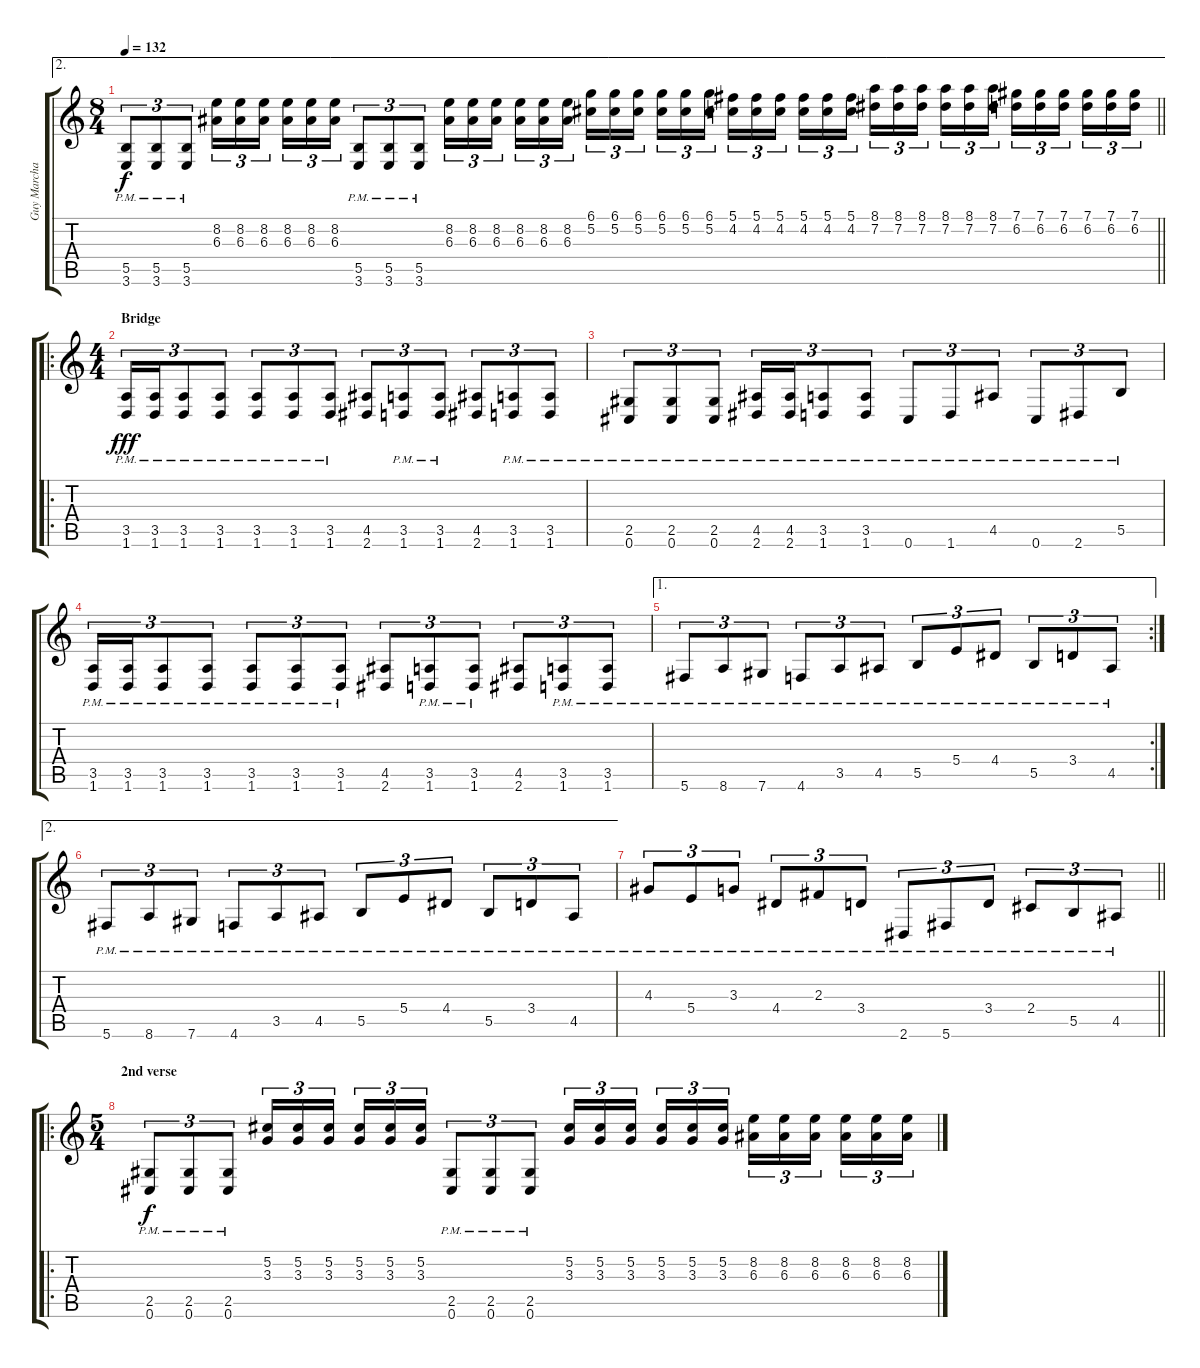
\track ("Guy Marchais" "Guy Marcha") {instrument distortionguitar}
\staff {score tabs}
\tuning (Db4 Ab3 E3 B2 Gb2 Db2) {hide}
\ae 2
\ts (8 4)
\tempo 132
\clef g2
\barLineRight lightlight
\ks c
(5.5{pm} 3.6{pm}).8{tu (3 2) dy f} (5.5{pm} 3.6{pm}).8{tu (3 2)} (5.5{pm} 3.6{pm}).8{tu (3 2)} (8.2 6.3).16{tu (3 2)} (8.2 6.3).16{tu (3 2)} (8.2 6.3).16{tu (3 2) beam splitsecondary} (8.2 6.3).16{tu (3 2)} (8.2 6.3).16{tu (3 2)} (8.2 6.3).16{tu (3 2)} (5.5{pm} 3.6{pm}).8{tu (3 2)} (5.5{pm} 3.6{pm}).8{tu (3 2)} (5.5{pm} 3.6{pm}).8{tu (3 2)} (8.2 6.3).16{tu (3 2)} (8.2 6.3).16{tu (3 2)} (8.2 6.3).16{tu (3 2) beam splitsecondary} (8.2 6.3).16{tu (3 2)} (8.2 6.3).16{tu (3 2)} (8.2 6.3).16{tu (3 2)} (6.1 5.2).16{tu (3 2)} (6.1 5.2).16{tu (3 2)} (6.1 5.2).16{tu (3 2) beam splitsecondary} (6.1 5.2).16{tu (3 2)} (6.1 5.2).16{tu (3 2)} (6.1 5.2).16{tu (3 2)} (5.1 4.2).16{tu (3 2)} (5.1 4.2).16{tu (3 2)} (5.1 4.2).16{tu (3 2) beam splitsecondary} (5.1 4.2).16{tu (3 2)} (5.1 4.2).16{tu (3 2)} (5.1 4.2).16{tu (3 2)} (8.1 7.2).16{tu (3 2)} (8.1 7.2).16{tu (3 2)} (8.1 7.2).16{tu (3 2) beam splitsecondary} (8.1 7.2).16{tu (3 2)} (8.1 7.2).16{tu (3 2)} (8.1 7.2).16{tu (3 2)} (7.1 6.2).16{tu (3 2)} (7.1 6.2).16{tu (3 2)} (7.1 6.2).16{tu (3 2) beam splitsecondary} (7.1 6.2).16{tu (3 2)} (7.1 6.2).16{tu (3 2)} (7.1 6.2).16{tu (3 2)} |
\ro
\ts (4 4)
\section ("" "Bridge")
(3.5{pm} 1.6{pm}).16{tu (3 2) dy fff} (3.5{pm} 1.6{pm}).16{tu (3 2)} (3.5{pm} 1.6{pm}).8{tu (3 2)} (3.5{pm} 1.6{pm}).8{tu (3 2)} (3.5{pm} 1.6{pm}).8{tu (3 2)} (3.5{pm} 1.6{pm}).8{tu (3 2)} (3.5{pm} 1.6{pm}).8{tu (3 2)} (4.5 2.6).8{tu (3 2)} (3.5{pm} 1.6{pm}).8{tu (3 2)} (3.5{pm} 1.6{pm}).8{tu (3 2)} (4.5 2.6).8{tu (3 2)} (3.5{pm} 1.6{pm}).8{tu (3 2)} (3.5{pm} 1.6{pm}).8{tu (3 2)} |
(2.5{pm} 0.6{pm}).8{tu (3 2)} (2.5{pm} 0.6{pm}).8{tu (3 2)} (2.5{pm} 0.6{pm}).8{tu (3 2)} (4.5{pm} 2.6{pm}).16{tu (3 2)} (4.5{pm} 2.6{pm}).16{tu (3 2)} (3.5{pm} 1.6{pm}).8{tu (3 2)} (3.5{pm} 1.6{pm}).8{tu (3 2)} 0.6{pm}.8{tu (3 2)} 1.6{pm}.8{tu (3 2)} 4.5{pm}.8{tu (3 2)} 0.6{pm}.8{tu (3 2)} 2.6{pm}.8{tu (3 2)} 5.5{pm}.8{tu (3 2)} |
(3.5{pm} 1.6{pm}).16{tu (3 2)} (3.5{pm} 1.6{pm}).16{tu (3 2)} (3.5{pm} 1.6{pm}).8{tu (3 2)} (3.5{pm} 1.6{pm}).8{tu (3 2)} (3.5{pm} 1.6{pm}).8{tu (3 2)} (3.5{pm} 1.6{pm}).8{tu (3 2)} (3.5{pm} 1.6{pm}).8{tu (3 2)} (4.5 2.6).8{tu (3 2)} (3.5{pm} 1.6{pm}).8{tu (3 2)} (3.5{pm} 1.6{pm}).8{tu (3 2)} (4.5 2.6).8{tu (3 2)} (3.5{pm} 1.6{pm}).8{tu (3 2)} (3.5{pm} 1.6{pm}).8{tu (3 2)} |
\ae 1
\rc 2
5.6{pm}.8{tu (3 2)} 8.6{pm}.8{tu (3 2)} 7.6{pm}.8{tu (3 2)} 4.6{pm}.8{tu (3 2)} 3.5{pm}.8{tu (3 2)} 4.5{pm}.8{tu (3 2)} 5.5{pm}.8{tu (3 2)} 5.4{pm}.8{tu (3 2)} 4.4{pm}.8{tu (3 2)} 5.5{pm}.8{tu (3 2)} 3.4{pm}.8{tu (3 2)} 4.5{pm}.8{tu (3 2)} |
\ae 2
5.6{pm}.8{tu (3 2)} 8.6{pm}.8{tu (3 2)} 7.6{pm}.8{tu (3 2)} 4.6{pm}.8{tu (3 2)} 3.5{pm}.8{tu (3 2)} 4.5{pm}.8{tu (3 2)} 5.5{pm}.8{tu (3 2)} 5.4{pm}.8{tu (3 2)} 4.4{pm}.8{tu (3 2)} 5.5{pm}.8{tu (3 2)} 3.4{pm}.8{tu (3 2)} 4.5{pm}.8{tu (3 2)} |
\barLineRight lightlight
4.3{pm}.8{tu (3 2)} 5.4{pm}.8{tu (3 2)} 3.3{pm}.8{tu (3 2)} 4.4{pm}.8{tu (3 2)} 2.3{pm}.8{tu (3 2)} 3.4{pm}.8{tu (3 2)} 2.6{pm}.8{tu (3 2)} 5.6{pm}.8{tu (3 2)} 3.4{pm}.8{tu (3 2)} 2.4{pm}.8{tu (3 2)} 5.5{pm}.8{tu (3 2)} 4.5{pm}.8{tu (3 2)} |
\ro
\ts (5 4)
\section ("" "2nd verse")
(2.5{pm} 0.6{pm}).8{tu (3 2) dy f} (2.5{pm} 0.6{pm}).8{tu (3 2)} (2.5{pm} 0.6{pm}).8{tu (3 2)} (5.2 3.3).16{tu (3 2)} (5.2 3.3).16{tu (3 2)} (5.2 3.3).16{tu (3 2) beam splitsecondary} (5.2 3.3).16{tu (3 2)} (5.2 3.3).16{tu (3 2)} (5.2 3.3).16{tu (3 2)} (2.5{pm} 0.6{pm}).8{tu (3 2)} (2.5{pm} 0.6{pm}).8{tu (3 2)} (2.5{pm} 0.6{pm}).8{tu (3 2)} (5.2 3.3).16{tu (3 2)} (5.2 3.3).16{tu (3 2)} (5.2 3.3).16{tu (3 2) beam splitsecondary} (5.2 3.3).16{tu (3 2)} (5.2 3.3).16{tu (3 2)} (5.2 3.3).16{tu (3 2)} (8.2 6.3).16{tu (3 2)} (8.2 6.3).16{tu (3 2)} (8.2 6.3).16{tu (3 2) beam splitsecondary} (8.2 6.3).16{tu (3 2)} (8.2 6.3).16{tu (3 2)} (8.2 6.3).16{tu (3 2)}
